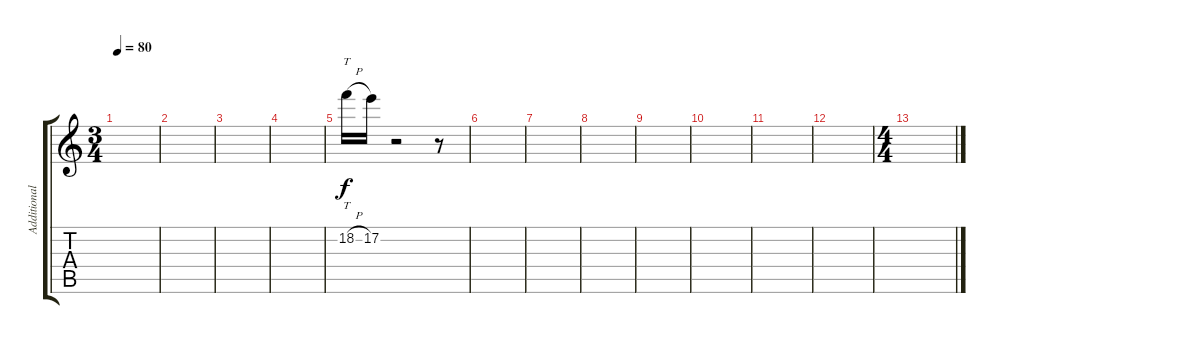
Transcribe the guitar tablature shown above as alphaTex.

\track ("Additional G" "Additional") {instrument distortionguitar}
\staff {score tabs}
\tuning (E4 B3 G3 D3 A2 E2) {hide}
\ts (3 4)
\tempo 80
\clef g2
\ks c
|
|
|
|
18.2{h}.16{tt} 17.2.16 r.2 r.8 |
|
|
|
|
|
|
|
\ts (4 4)
